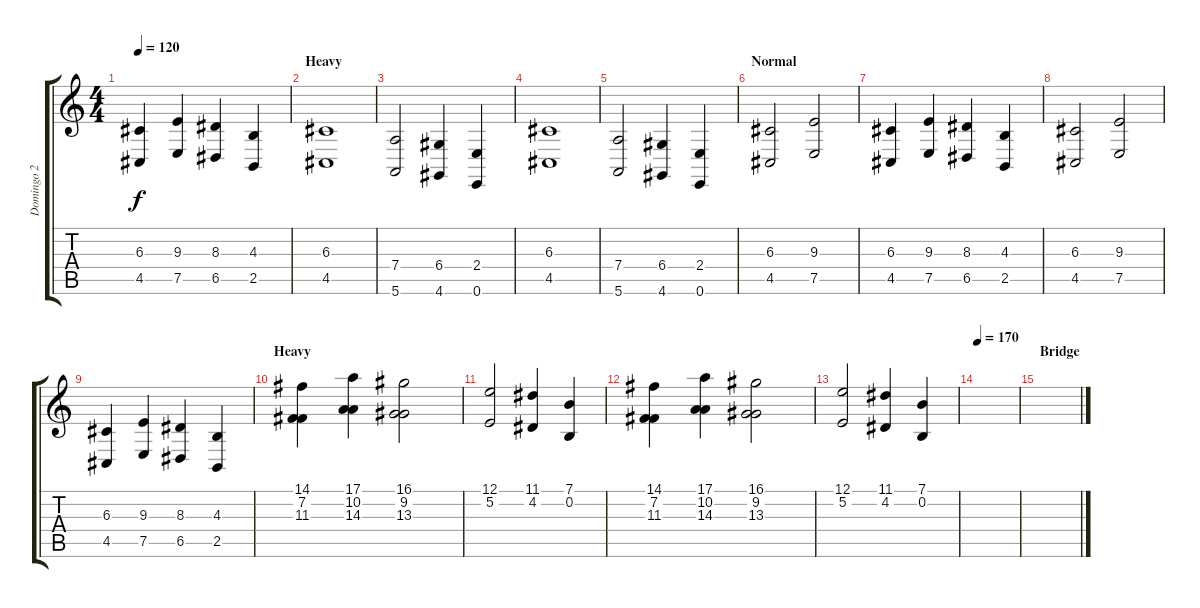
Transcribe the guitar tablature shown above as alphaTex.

\track ("Domingo 2" "Domingo 2") {instrument churchorgan}
\staff {score tabs}
\tuning (E4 B3 G3 D3 A2 E2) {hide}
\ts (4 4)
\tempo 120
\clef g2
\ks c
(6.3 4.5).4{dy f} (9.3 7.5).4 (8.3 6.5).4 (4.3 2.5).4 |
\section ("" "Heavy")
(6.3 4.5).1{instrument stringensemble1} |
(7.4 5.6).2 (6.4 4.6).4 (2.4 0.6).4 |
(6.3 4.5).1 |
(7.4 5.6).2 (6.4 4.6).4 (2.4 0.6).4 |
\section ("" "Normal")
(6.3 4.5).2{volume 10 instrument stringensemble1} (9.3 7.5).2 |
(6.3 4.5).4 (9.3 7.5).4 (8.3 6.5).4 (4.3 2.5).4 |
(6.3 4.5).2 (9.3 7.5).2 |
(6.3 4.5).4 (9.3 7.5).4 (8.3 6.5).4 (4.3 2.5).4 |
\section ("" "Heavy")
(14.1 7.2 11.3).4{instrument stringensemble1} (17.1 10.2 14.3).4 (16.1 9.2 13.3).2 |
(12.1 5.2).2 (11.1 4.2).4 (7.1 0.2).4 |
(14.1 7.2 11.3).4{instrument stringensemble1} (17.1 10.2 14.3).4 (16.1 9.2 13.3).2 |
(12.1 5.2).2 (11.1 4.2).4 (7.1 0.2).4 |
\tempo 170
|
\section ("" "Bridge")
